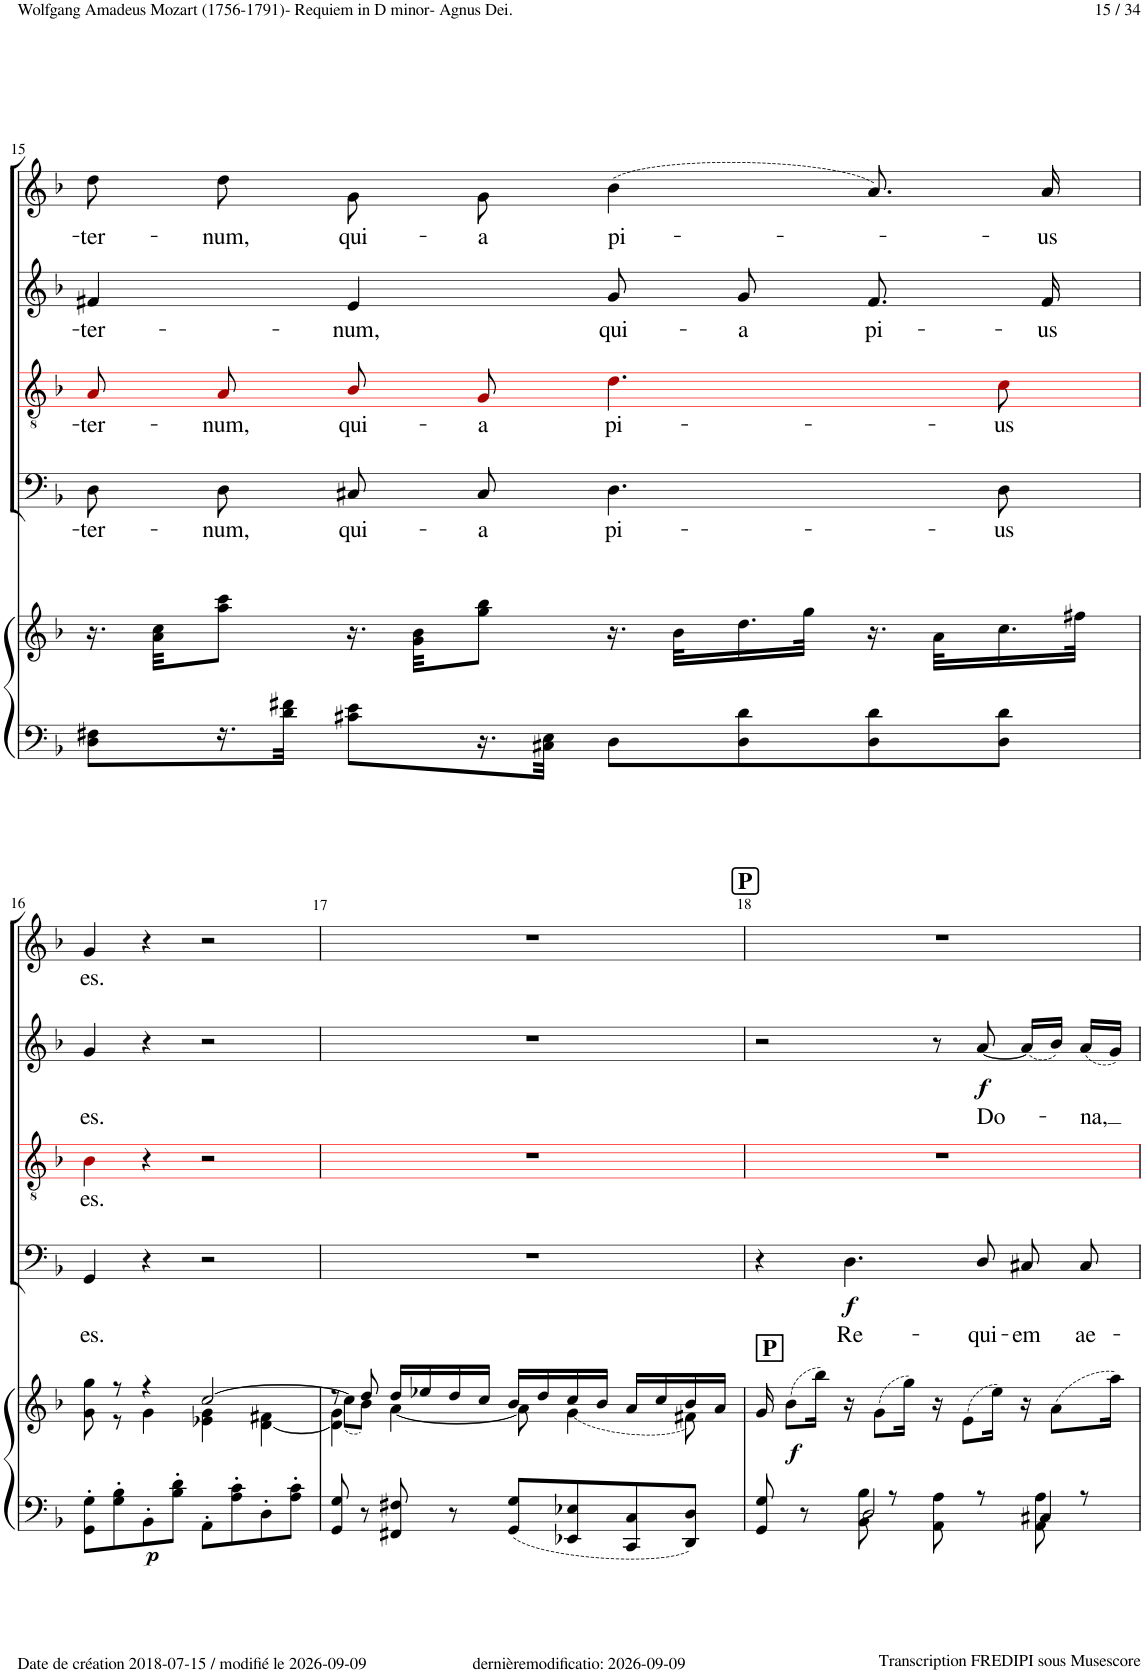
**kern	**kern	**dynam	**kern	**text	**dynam	**kern	**text	**kern	**text	**dynam	**kern	**text
*part5	*part5	*part5	*part4	*part4	*part4	*part3	*part3	*part2	*part2	*part2	*part1	*part1
*staff6	*staff5	*staff5/6	*staff4	*staff4	*staff4	*staff3	*staff3	*staff2	*staff2	*staff2	*staff1	*staff1
*I"Piano	*	*	*I"Bass	*	*	*I"Tenor	*	*I"Alto	*	*	*I"Soprano	*
*I'Pno	*	*	*	*	*	*	*	*	*	*	*	*
!!LO:PB:g=z
*clefF4	*clefG2	*	*clefF4	*	*	*clefGv2	*	*clefG2	*	*	*clefG2	*
*	*	*	*	*	*	*ITrd8c14	*	*	*	*	*	*
*k[b-]	*k[b-]	*	*k[b-]	*	*	*k[b-]	*	*k[b-]	*	*	*k[b-]	*
*M4/4	*M4/4	*	*M4/4	*	*	*M4/4	*	*M4/4	*	*	*M4/4	*
*met(c)	*met(c)	*	*met(c)	*	*	*met(c)	*	*met(c)	*	*	*met(c)	*
=15	=15	=15	=15	=15	=15	=15	=15	=15	=15	=15	=15	=15
!	!	!	!	!LO:LY:b	!	!	!LO:LY:b	!	!LO:LY:b	!	!	!LO:LY:b
8D\ 8F#X\L	16.r	.	8D!\L	-ter-	.	8A!i/L	-ter-	4f#X!/	-ter-	.	8dd!\L	-ter-
.	32a\ 32cc\KKL	.	.	.	.	.	.	.	.	.	.	.
!	!	!	!	!LO:LY:b	!	!	!LO:LY:b	!	!	!	!	!LO:LY:b
16.r	8aa\ 8ccc\J	.	8D!\J	-num,	.	8A!i/J	-num,	.	.	.	8dd!\J	-num,
32d\ 32f#X\JJk	.	.	.	.	.	.	.	.	.	.	.	.
!	!	!	!	!LO:LY:b	!	!	!LO:LY:b	!	!LO:LY:b	!	!	!LO:LY:b
8c#X\ 8e\L	16.r	.	8C#X!/L	qui-	.	8B-!i/L	qui-	4e!/	-num,	.	8g!\L	qui-
.	32g\ 32b-\KKL	.	.	.	.	.	.	.	.	.	.	.
!	!	!	!	!LO:LY:b	!	!	!LO:LY:b	!	!	!	!	!LO:LY:b
16.r	8gg\ 8bb-\J	.	8C#!/J	-a	.	8G!i/J	-a	.	.	.	8g!\J	-a
32C#X\ 32E\JJk	.	.	.	.	.	.	.	.	.	.	.	.
!	!	!	!	!LO:LY:b	!	!	!LO:LY:b	!	!LO:LY:b	!	!	!LO:LY:b
8D\L	16.r	.	4.D!\	pi-	.	4.d!i\	pi-	8g!/	qui-	.	(4b-!\	pi-
.	32b-\KLL	.	.	.	.	.	.	.	.	.	.	.
!	!	!	!	!	!	!	!	!	!LO:LY:b	!	!	!
8D\ 8d\	16.dd\	.	.	.	.	.	.	8g!/	-a	.	.	.
.	32gg\JJk	.	.	.	.	.	.	.	.	.	.	.
!	!	!	!	!	!	!	!	!	!LO:LY:b	!	!	!
8D\ 8d\	16.r	.	.	.	.	.	.	8.f#!/	pi-	.	8.a!/L)	.
.	32a\KLL	.	.	.	.	.	.	.	.	.	.	.
!	!	!	!	!LO:LY:b	!	!	!LO:LY:b	!	!	!	!	!
8D\ 8d\J	16.cc\	.	8D!\	-us	.	8c!i\	-us	.	.	.	.	.
!	!	!	!	!	!	!	!	!	!LO:LY:b	!	!	!LO:LY:b
.	.	.	.	.	.	.	.	16f#!/	-us	.	16a!/Jk	-us
.	32ff#X\JJk	.	.	.	.	.	.	.	.	.	.	.
!!LO:LB:g=z
=16	=16	=16	=16	=16	=16	=16	=16	=16	=16	=16	=16	=16
*	*^	*	*	*	*	*	*	*	*	*	*	*
!	!	!	!	!	!LO:LY:b	!	!	!LO:LY:b	!	!LO:LY:b	!	!	!LO:LY:b
8GG\' 8G\'L	8ryy	8g\ 8gg\	.	4GG!/	es.	.	4B-!i\	es.	4g!/	es.	.	4g!/	es.
8G\' 8B-\'	8r	8r	.	.	.	.	.	.	.	.	.	.	.
!	!	!	!LO:DY:b=2	!	!	!	!	!	!	!	!	!	!
8BB-'\	4r	4g\	p	4r	.	.	4r	.	4r	.	.	4r	.
8B-\' 8d\'J	.	.	.	.	.	.	.	.	.	.	.	.	.
8AA'\L	[2cc/	4e-X\ 4g\	.	2r	.	.	2r	.	2r	.	.	2r	.
8A\' 8c\'	.	.	.	.	.	.	.	.	.	.	.	.	.
8D'\	.	[4d\ 4f#X\	.	.	.	.	.	.	.	.	.	.	.
8A\' 8c\'J	.	.	.	.	.	.	.	.	.	.	.	.	.
=17	=17	=17	=17	=17	=17	=17	=17	=17	=17	=17	=17	=17	=17
*	*	*^	*	*	*	*	*	*	*	*	*	*	*
8GG/ 8G/	8r	(8cc\L]	4d\] 4g\	.	1r	.	.	1r	.	1r	.	.	1r	.
8r	8dd/	8b-\J)	.	.	.	.	.	.	.	.	.	.	.	.
8FF#X/ 8F#X/	16dd/LL	[4a\	2.ryy	.	.	.	.	.	.	.	.	.	.	.
.	16ee-X/	.	.	.	.	.	.	.	.	.	.	.	.	.
8r	16dd/	.	.	.	.	.	.	.	.	.	.	.	.	.
.	16cc/JJ	.	.	.	.	.	.	.	.	.	.	.	.	.
8GG/ 8G/L	16b-/LL	8a\]	.	.	.	.	.	.	.	.	.	.	.	.
.	16dd/	.	.	.	.	.	.	.	.	.	.	.	.	.
8EE-X/ 8E-X/	16cc/	(4g\	.	.	.	.	.	.	.	.	.	.	.	.
.	16b-/JJ	.	.	.	.	.	.	.	.	.	.	.	.	.
8CC/ 8C/	16a/LL	.	.	.	.	.	.	.	.	.	.	.	.	.
.	16cc/	.	.	.	.	.	.	.	.	.	.	.	.	.
8DD/ 8D/J	16b-/	8f#X\)	.	.	.	.	.	.	.	.	.	.	.	.
.	16a/JJ	.	.	.	.	.	.	.	.	.	.	.	.	.
*	*v	*v	*v	*	*	*	*	*	*	*	*	*	*	*
=18	=18	=18	=18	=18	=18	=18	=18	=18	=18	=18	=18	=18
*^	*	*	*	*	*	*	*	*	*	*	*	*
!	!	!LO:TX:a:B:t=P	!	!	!	!	!	!	!	!	!	!	!
8GG/ 8G/	4ryy	16g/	.	4r	.	.	1r	.	2r	.	.	1r	.
!	!	!	!LO:DY:b	!	!	!	!	!	!	!	!	!	!
.	.	(8b-\L	f	.	.	.	.	.	.	.	.	.	.
8r	.	.	.	.	.	.	.	.	.	.	.	.	.
.	.	16bb-\Jk)	.	.	.	.	.	.	.	.	.	.	.
!	!	!	!	!	!LO:LY:b	!LO:DY:b	!	!	!	!	!	!	!
8BB-\ 8B-\	2D/	16r	.	4.D!\	Re-	f	.	.	.	.	.	.	.
.	.	(8g\L	.	.	.	.	.	.	.	.	.	.	.
8r	.	.	.	.	.	.	.	.	.	.	.	.	.
.	.	16gg\Jk)	.	.	.	.	.	.	.	.	.	.	.
8AA\ 8A\	.	16r	.	.	.	.	.	.	8r	.	.	.	.
.	.	(8e\L	.	.	.	.	.	.	.	.	.	.	.
!	!	!	!	!	!LO:LY:b	!	!	!	!	!LO:LY:b	!LO:DY:b	!	!
8r	.	.	.	8D!/	qui-	.	.	.	[8a!/	Do-	f	.	.
.	.	16ee\Jk)	.	.	.	.	.	.	.	.	.	.	.
!	!	!	!	!	!LO:LY:b	!	!	!	!	!	!	!	!
8AA\ 8A\	4C#X/	16r	.	8C#X!/L	-em	.	.	.	(16a!/LL]	.	.	.	.
.	.	(8a\L	.	.	.	.	.	.	16b-!/JJ)	.	.	.	.
!	!	!	!	!	!LO:LY:b	!	!	!	!	!LO:LY:b	!	!	!
8r	.	.	.	8C#!/J	ae-	.	.	.	(16a!/LL	-na,	.	.	.
.	.	16aa\Jk)	.	.	.	.	.	.	16g!/JJ)	.	.	.	.
*v	*v	*	*	*	*	*	*	*	*	*	*	*	*
=	=	=	=	=	=	=	=	=	=	=	=	=
*-	*-	*-	*-	*-	*-	*-	*-	*-	*-	*-	*-	*-
